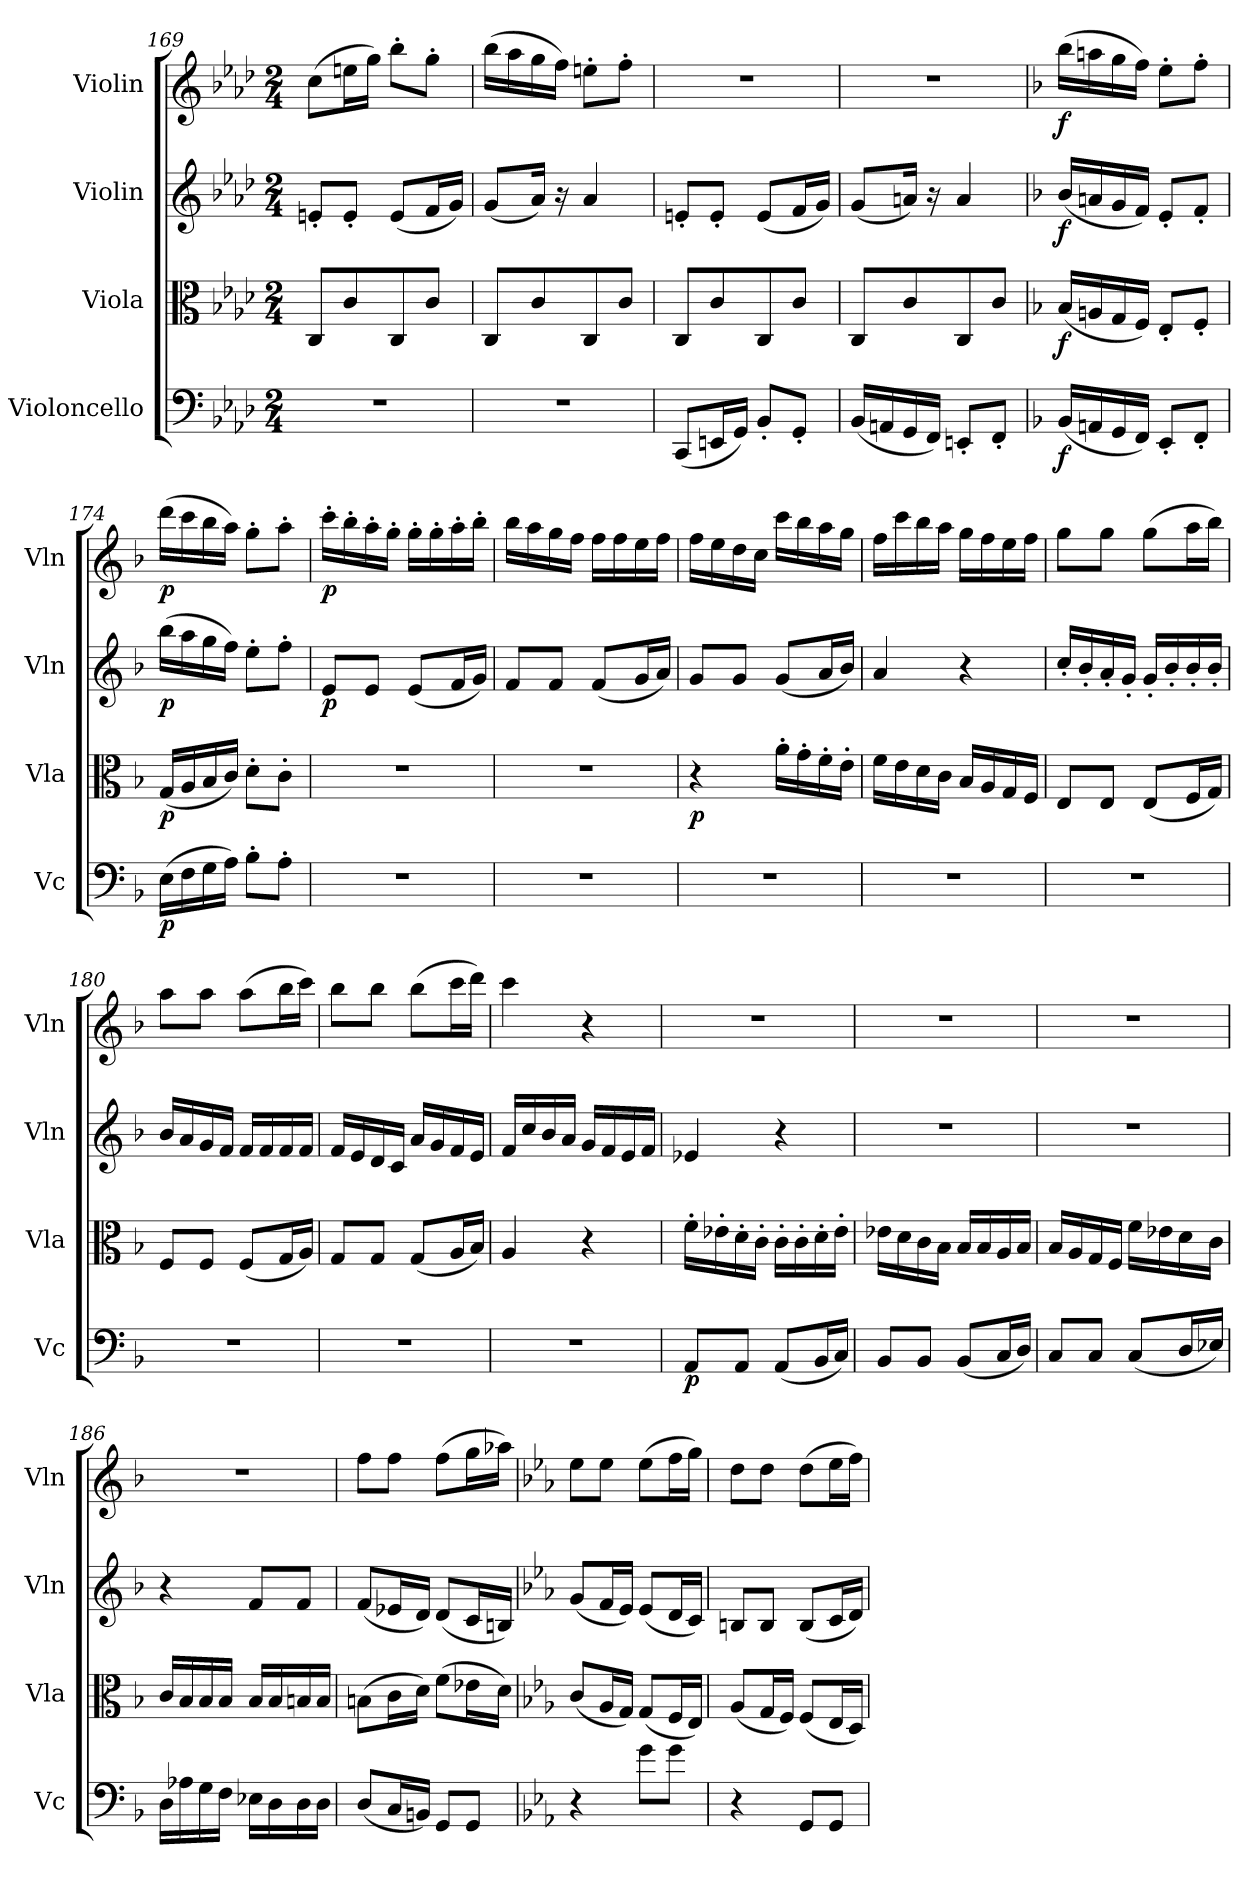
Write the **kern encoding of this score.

**kern	**dynam	**kern	**dynam	**kern	**dynam	**kern	**dynam
*part4	*part4	*part3	*part3	*part2	*part2	*part1	*part1
*staff4	*staff4	*staff3	*staff3	*staff2	*staff2	*staff1	*staff1
*I"Violoncello	*	*I"Viola	*	*I"Violin	*	*I"Violin	*
*I'Vc	*	*I'Vla	*	*I'Vln	*	*I'Vln	*
*clefF4	*	*clefC3	*	*clefG2	*	*clefG2	*
*k[b-e-a-d-]	*	*k[b-e-a-d-]	*	*k[b-e-a-d-]	*	*k[b-e-a-d-]	*
*M2/4	*	*M2/4	*	*M2/4	*	*M2/4	*
=169	=169	=169	=169	=169	=169	=169	=169
2r	.	8C/L	.	8en'/L	.	(8cc\L	.
.	.	8c/	.	8e'/J	.	16een\L	.
.	.	.	.	.	.	16gg\JJ)	.
.	.	8C/	.	(8e/L	.	8bb-'\L	.
.	.	8c/J	.	16f/L	.	8gg'\J	.
.	.	.	.	16g/JJ)	.	.	.
=170	=170	=170	=170	=170	=170	=170	=170
2r	.	8C/L	.	(8g/L	.	(16bb-\LL	.
.	.	.	.	.	.	16aa-\	.
.	.	8c/	.	16a-/Jk)	.	16gg\	.
.	.	.	.	16r	.	16ff\JJ)	.
.	.	8C/	.	4a-/	.	8een'\L	.
.	.	8c/J	.	.	.	8ff'\J	.
=171	=171	=171	=171	=171	=171	=171	=171
(8CC/L	.	8C/L	.	8en'/L	.	2r	.
16EEn/L	.	8c/	.	8e'/J	.	.	.
16GG/JJ)	.	.	.	.	.	.	.
8BB-'/L	.	8C/	.	(8e/L	.	.	.
8GG'/J	.	8c/J	.	16f/L	.	.	.
.	.	.	.	16g/JJ)	.	.	.
=172	=172	=172	=172	=172	=172	=172	=172
(16BB-/LL	.	8C/L	.	(8g/L	.	2r	.
16AAn/	.	.	.	.	.	.	.
16GG/	.	8c/	.	16an/Jk)	.	.	.
16FF/JJ)	.	.	.	16r	.	.	.
8EEn'/L	.	8C/	.	4a/	.	.	.
8FF'/J	.	8c/J	.	.	.	.	.
=173	=173	=173	=173	=173	=173	=173	=173
*k[b-]	*	*k[b-]	*	*k[b-]	*	*k[b-]	*
(16BB-/LL	f	(16B-/LL	f	(16b-/LL	f	(16bb-\LL	f
16AAn/	.	16An/	.	16an/	.	16aan\	.
16GG/	.	16G/	.	16g/	.	16gg\	.
16FF/JJ)	.	16F/JJ)	.	16f/JJ)	.	16ff\JJ)	.
8EE'/L	.	8E'/L	.	8e'/L	.	8ee'\L	.
8FF'/J	.	8F'/J	.	8f'/J	.	8ff'\J	.
=174	=174	=174	=174	=174	=174	=174	=174
(16E\LL	p	(16G/LL	p	(16bb-\LL	p	(16ddd\LL	p
16F\	.	16A/	.	16aa\	.	16ccc\	.
16G\	.	16B-/	.	16gg\	.	16bb-\	.
16A\JJ)	.	16c/JJ)	.	16ff\JJ)	.	16aa\JJ)	.
8B-'\L	.	8d'\L	.	8ee'\L	.	8gg'\L	.
8A'\J	.	8c'\J	.	8ff'\J	.	8aa'\J	.
=175	=175	=175	=175	=175	=175	=175	=175
2r	.	2r	.	8e/L	p	16ccc'\LL	p
.	.	.	.	.	.	16bb-'\	.
.	.	.	.	8e/J	.	16aa'\	.
.	.	.	.	.	.	16gg'\JJ	.
.	.	.	.	(8e/L	.	16gg'\LL	.
.	.	.	.	.	.	16gg'\	.
.	.	.	.	16f/L	.	16aa'\	.
.	.	.	.	16g/JJ)	.	16bb-'\JJ	.
=176	=176	=176	=176	=176	=176	=176	=176
2r	.	2r	.	8f/L	.	16bb-\LL	.
.	.	.	.	.	.	16aa\	.
.	.	.	.	8f/J	.	16gg\	.
.	.	.	.	.	.	16ff\JJ	.
.	.	.	.	(8f/L	.	16ff\LL	.
.	.	.	.	.	.	16ff\	.
.	.	.	.	16g/L	.	16ee\	.
.	.	.	.	16a/JJ)	.	16ff\JJ	.
=177	=177	=177	=177	=177	=177	=177	=177
2r	.	4r	p	8g/L	.	16ff\LL	.
.	.	.	.	.	.	16ee\	.
.	.	.	.	8g/J	.	16dd\	.
.	.	.	.	.	.	16cc\JJ	.
.	.	16a'\LL	.	(8g/L	.	16ccc\LL	.
.	.	16g'\	.	.	.	16bb-\	.
.	.	16f'\	.	16a/L	.	16aa\	.
.	.	16e'\JJ	.	16b-/JJ)	.	16gg\JJ	.
=178	=178	=178	=178	=178	=178	=178	=178
2r	.	16f\LL	.	4a/	.	16ff\LL	.
.	.	16e\	.	.	.	16ccc\	.
.	.	16d\	.	.	.	16bb-\	.
.	.	16c\JJ	.	.	.	16aa\JJ	.
.	.	16B-/LL	.	4r	.	16gg\LL	.
.	.	16A/	.	.	.	16ff\	.
.	.	16G/	.	.	.	16ee\	.
.	.	16F/JJ	.	.	.	16ff\JJ	.
=179	=179	=179	=179	=179	=179	=179	=179
2r	.	8E/L	.	16cc'/LL	.	8gg\L	.
.	.	.	.	16b-'/	.	.	.
.	.	8E/J	.	16a'/	.	8gg\J	.
.	.	.	.	16g'/JJ	.	.	.
.	.	(8E/L	.	16g'/LL	.	(8gg\L	.
.	.	.	.	16b-'/	.	.	.
.	.	16F/L	.	16b-'/	.	16aa\L	.
.	.	16G/JJ)	.	16b-'/JJ	.	16bb-\JJ)	.
=180	=180	=180	=180	=180	=180	=180	=180
2r	.	8F/L	.	16b-/LL	.	8aa\L	.
.	.	.	.	16a/	.	.	.
.	.	8F/J	.	16g/	.	8aa\J	.
.	.	.	.	16f/JJ	.	.	.
.	.	(8F/L	.	16f/LL	.	(8aa\L	.
.	.	.	.	16f/	.	.	.
.	.	16G/L	.	16f/	.	16bb-\L	.
.	.	16A/JJ)	.	16f/JJ	.	16ccc\JJ)	.
=181	=181	=181	=181	=181	=181	=181	=181
2r	.	8G/L	.	16f/LL	.	8bb-\L	.
.	.	.	.	16e/	.	.	.
.	.	8G/J	.	16d/	.	8bb-\J	.
.	.	.	.	16c/JJ	.	.	.
.	.	(8G/L	.	16a/LL	.	(8bb-\L	.
.	.	.	.	16g/	.	.	.
.	.	16A/L	.	16f/	.	16ccc\L	.
.	.	16B-/JJ)	.	16e/JJ	.	16ddd\JJ)	.
=182	=182	=182	=182	=182	=182	=182	=182
2r	.	4A/	.	16f/LL	.	4ccc\	.
.	.	.	.	16cc/	.	.	.
.	.	.	.	16b-/	.	.	.
.	.	.	.	16a/JJ	.	.	.
.	.	4r	.	16g/LL	.	4r	.
.	.	.	.	16f/	.	.	.
.	.	.	.	16e/	.	.	.
.	.	.	.	16f/JJ	.	.	.
=183	=183	=183	=183	=183	=183	=183	=183
8AA/L	p	16f'\LL	.	4e-X/	.	2r	.
.	.	16e-X'\	.	.	.	.	.
8AA/J	.	16d'\	.	.	.	.	.
.	.	16c'\JJ	.	.	.	.	.
(8AA/L	.	16c'\LL	.	4r	.	.	.
.	.	16c'\	.	.	.	.	.
16BB-/L	.	16d'\	.	.	.	.	.
16C/JJ)	.	16e-'\JJ	.	.	.	.	.
=184	=184	=184	=184	=184	=184	=184	=184
8BB-/L	.	16e-X\LL	.	2r	.	2r	.
.	.	16d\	.	.	.	.	.
8BB-/J	.	16c\	.	.	.	.	.
.	.	16B-\JJ	.	.	.	.	.
(8BB-/L	.	16B-/LL	.	.	.	.	.
.	.	16B-/	.	.	.	.	.
16C/L	.	16A/	.	.	.	.	.
16D/JJ)	.	16B-/JJ	.	.	.	.	.
=185	=185	=185	=185	=185	=185	=185	=185
8C/L	.	16B-/LL	.	2r	.	2r	.
.	.	16A/	.	.	.	.	.
8C/J	.	16G/	.	.	.	.	.
.	.	16F/JJ	.	.	.	.	.
(8C/L	.	16f\LL	.	.	.	.	.
.	.	16e-X\	.	.	.	.	.
16D/L	.	16d\	.	.	.	.	.
16E-X/JJ)	.	16c\JJ	.	.	.	.	.
=186	=186	=186	=186	=186	=186	=186	=186
16D\LL	.	16c/LL	.	4r	.	2r	.
16A-X\	.	16B-/	.	.	.	.	.
16G\	.	16B-/	.	.	.	.	.
16F\JJ	.	16B-/JJ	.	.	.	.	.
16E-X\LL	.	16B-/LL	.	8f/L	.	.	.
16D\	.	16B-/	.	.	.	.	.
16D\	.	16Bn/	.	8f/J	.	.	.
16D\JJ	.	16B/JJ	.	.	.	.	.
=187	=187	=187	=187	=187	=187	=187	=187
(8D/L	.	(8Bn\L	.	(8f/L	.	8ff\L	.
16C/L	.	16c\L	.	16e-X/L	.	8ff\J	.
16BBn/JJ)	.	16d\JJ)	.	16d/JJ)	.	.	.
8GG/L	.	(8f\L	.	(8d/L	.	(8ff\L	.
8GG/J	.	16e-X\L	.	16c/L	.	16gg\L	.
.	.	16d\JJ)	.	16Bn/JJ)	.	16aa-X\JJ)	.
=188	=188	=188	=188	=188	=188	=188	=188
*k[b-e-a-]	*	*k[b-e-a-]	*	*k[b-e-a-]	*	*k[b-e-a-]	*
4r	.	(8c/L	.	(8g/L	.	8ee-\L	.
.	.	16A-/L	.	16f/L	.	8ee-\J	.
.	.	16G/JJ)	.	16e-/JJ)	.	.	.
8g\L	.	(8G/L	.	(8e-/L	.	(8ee-\L	.
8g\J	.	16F/L	.	16d/L	.	16ff\L	.
.	.	16E-/JJ)	.	16c/JJ)	.	16gg\JJ)	.
=189	=189	=189	=189	=189	=189	=189	=189
4r	.	(8A-/L	.	8Bn/L	.	8dd\L	.
.	.	16G/L	.	8B/J	.	8dd\J	.
.	.	16F/JJ)	.	.	.	.	.
8GG/L	.	(8F/L	.	(8B/L	.	(8dd\L	.
8GG/J	.	16E-/L	.	16c/L	.	16ee-\L	.
.	.	16D/JJ)	.	16d/JJ)	.	16ff\JJ)	.
=	=	=	=	=	=	=	=
*-	*-	*-	*-	*-	*-	*-	*-
